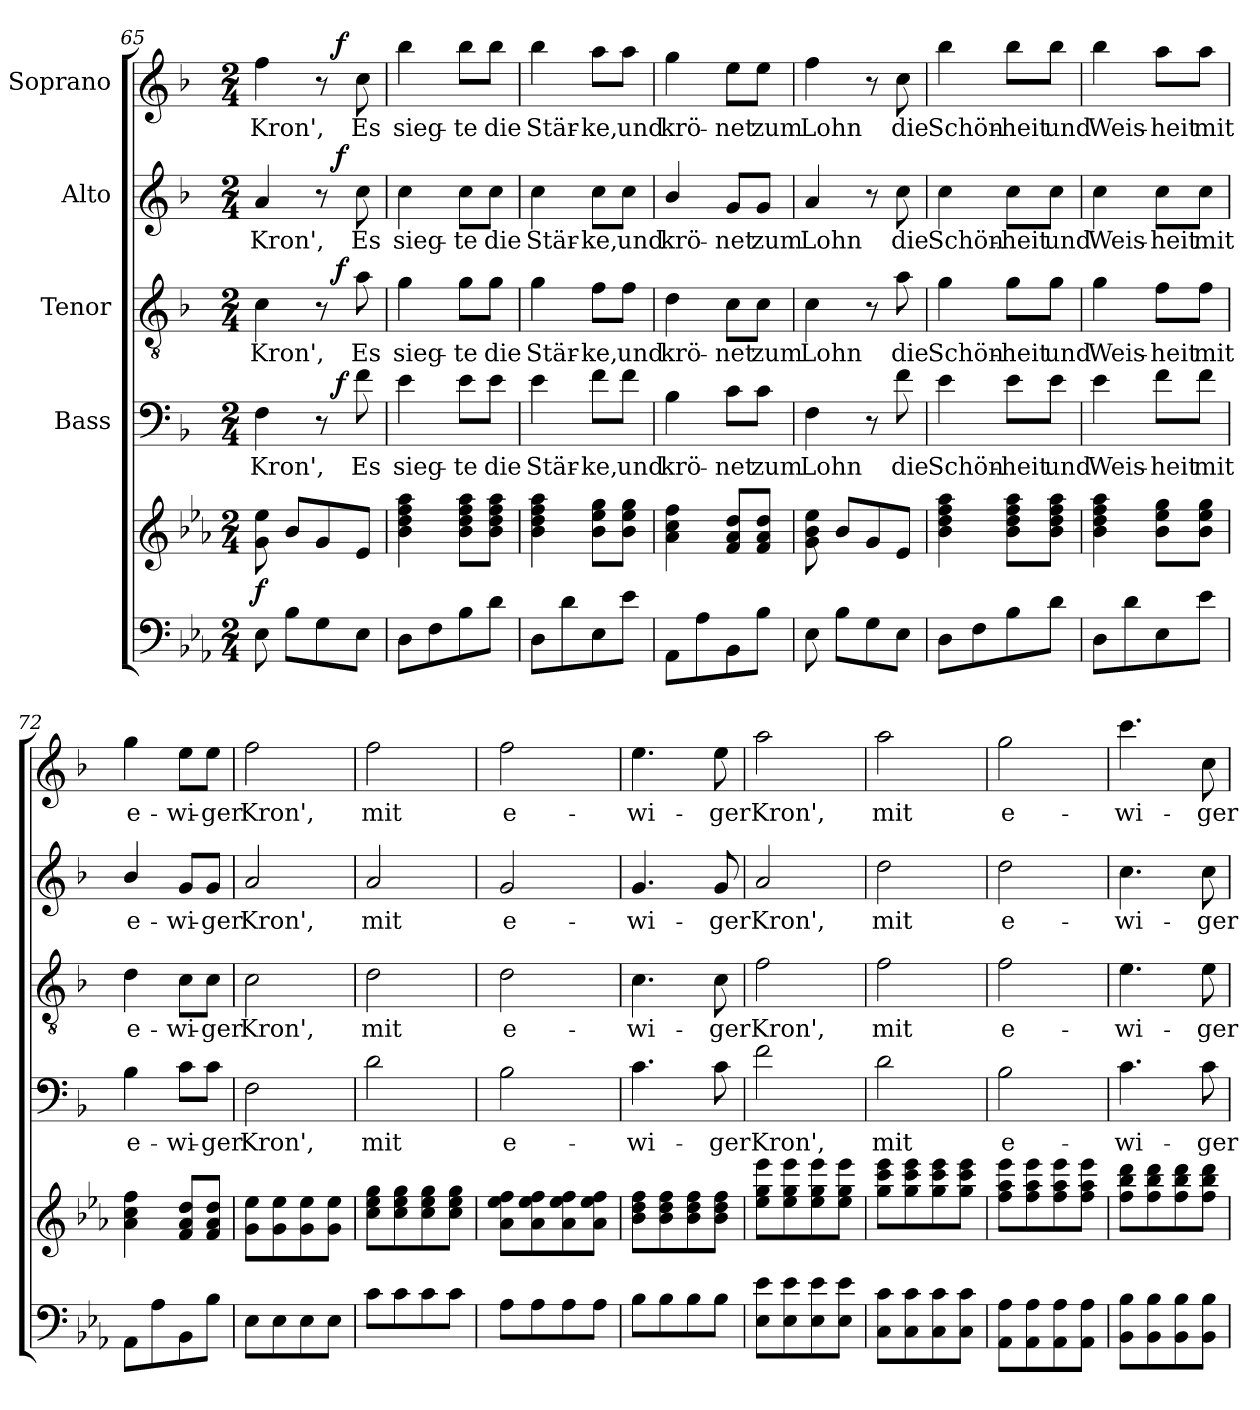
**kern	**kern	**dynam	**kern	**text	**dynam	**kern	**text	**dynam	**kern	**text	**dynam	**kern	**text	**dynam
*part5	*part5	*part5	*part4	*part4	*part4	*part3	*part3	*part3	*part2	*part2	*part2	*part1	*part1	*part1
*staff6	*staff5	*staff5/6	*staff4	*staff4	*staff4	*staff3	*staff3	*staff3	*staff2	*staff2	*staff2	*staff1	*staff1	*staff1
*	*	*	*I"Bass	*	*	*I"Tenor	*	*	*I"Alto	*	*	*I"Soprano	*	*
*clefF4	*clefG2	*	*clefF4	*	*	*clefGv2	*	*	*clefG2	*	*	*clefG2	*	*
*	*	*	*ITrd1c2	*	*	*ITrd1c2	*	*	*ITrd1c2	*	*	*ITrd1c2	*	*
*k[b-e-a-]	*k[b-e-a-]	*	*k[b-e-a-]	*	*	*k[b-e-a-]	*	*	*k[b-e-a-]	*	*	*k[b-e-a-]	*	*
*E-:	*E-:	*	*E-:	*	*	*E-:	*	*	*E-:	*	*	*E-:	*	*
*M2/4	*M2/4	*	*M2/4	*	*	*M2/4	*	*	*M2/4	*	*	*M2/4	*	*
=65	=65	=65	=65	=65	=65	=65	=65	=65	=65	=65	=65	=65	=65	=65
!	!	!LO:DY:b	!	!	!	!	!	!	!	!	!	!	!	!
*	*	*	*^	*	*	*^	*	*	*^	*	*	*^	*	*
8E-\	8g\ 8ee-\	f	4E-\	4ryy	Kron',	.	4B-\	4ryy	Kron',	.	4g/	4ryy	Kron',	.	4ee-\	4ryy	Kron',	.
8B-\L	8b-/L	.	.	.	.	.	.	.	.	.	.	.	.	.	.	.	.	.
8G\	8g/	.	8r	16ryy	.	.	8r	16ryy	.	.	8r	16ryy	.	.	8r	16ryy	.	.
!	!	!	!	!	!	!LO:DY:b	!	!	!	!LO:DY:b	!	!	!	!LO:DY:b	!	!	!	!LO:DY:b
.	.	.	.	8.ryy	.	f	.	8.ryy	.	f	.	8.ryy	.	f	.	8.ryy	.	f
8E-\J	8e-/J	.	8e-\	.	Es	.	8g\	.	Es	.	8b-\	.	Es	.	8b-\	.	Es	.
*	*	*	*v	*v	*	*	*	*	*	*	*v	*v	*	*	*v	*v	*	*
*	*	*	*	*	*	*v	*v	*	*	*	*	*	*	*	*
=66	=66	=66	=66	=66	=66	=66	=66	=66	=66	=66	=66	=66	=66	=66
8D\L	4b-\ 4dd\ 4ff\ 4aa-\	.	4d\	sieg-	.	4f\	sieg-	.	4b-\	sieg-	.	4aa-\	sieg-	.
8F\	.	.	.	.	.	.	.	.	.	.	.	.	.	.
8B-\	8b-\ 8dd\ 8ff\ 8aa-\L	.	8d\L	-te	.	8f\L	-te	.	8b-\L	-te	.	8aa-\L	-te	.
8d\J	8b-\ 8dd\ 8ff\ 8aa-\J	.	8d\J	die	.	8f\J	die	.	8b-\J	die	.	8aa-\J	die	.
=67	=67	=67	=67	=67	=67	=67	=67	=67	=67	=67	=67	=67	=67	=67
8D\L	4b-\ 4dd\ 4ff\ 4aa-\	.	4d\	Stär-	.	4f\	Stär-	.	4b-\	Stär-	.	4aa-\	Stär-	.
8d\	.	.	.	.	.	.	.	.	.	.	.	.	.	.
8E-\	8b-\ 8ee-\ 8gg\L	.	8e-\L	-ke,	.	8e-\L	-ke,	.	8b-\L	-ke,	.	8gg\L	-ke,	.
8e-\J	8b-\ 8ee-\ 8gg\J	.	8e-\J	und	.	8e-\J	und	.	8b-\J	und	.	8gg\J	und	.
=68	=68	=68	=68	=68	=68	=68	=68	=68	=68	=68	=68	=68	=68	=68
8AA-\L	4a-\ 4cc\ 4ff\	.	4A-\	krö-	.	4c\	krö-	.	4a-/	krö-	.	4ff\	krö-	.
8A-\	.	.	.	.	.	.	.	.	.	.	.	.	.	.
8BB-\	8f/ 8a-/ 8dd/L	.	8B-\L	-net	.	8B-\L	-net	.	8f/L	-net	.	8dd\L	-net	.
8B-\J	8f/ 8a-/ 8dd/J	.	8B-\J	zum	.	8B-\J	zum	.	8f/J	zum	.	8dd\J	zum	.
!!LO:PB:g=z
=69	=69	=69	=69	=69	=69	=69	=69	=69	=69	=69	=69	=69	=69	=69
8E-\	8g\ 8b-\ 8ee-\	.	4E-\	Lohn	.	4B-\	Lohn	.	4g/	Lohn	.	4ee-\	Lohn	.
8B-\L	8b-/L	.	.	.	.	.	.	.	.	.	.	.	.	.
8G\	8g/	.	8r	.	.	8r	.	.	8r	.	.	8r	.	.
8E-\J	8e-/J	.	8e-\	die	.	8g\	die	.	8b-\	die	.	8b-\	die	.
=70	=70	=70	=70	=70	=70	=70	=70	=70	=70	=70	=70	=70	=70	=70
8D\L	4b-\ 4dd\ 4ff\ 4aa-\	.	4d\	Schön-	.	4f\	Schön-	.	4b-\	Schön-	.	4aa-\	Schön-	.
8F\	.	.	.	.	.	.	.	.	.	.	.	.	.	.
8B-\	8b-\ 8dd\ 8ff\ 8aa-\L	.	8d\L	-heit	.	8f\L	-heit	.	8b-\L	-heit	.	8aa-\L	-heit	.
8d\J	8b-\ 8dd\ 8ff\ 8aa-\J	.	8d\J	und	.	8f\J	und	.	8b-\J	und	.	8aa-\J	und	.
=71	=71	=71	=71	=71	=71	=71	=71	=71	=71	=71	=71	=71	=71	=71
8D\L	4b-\ 4dd\ 4ff\ 4aa-\	.	4d\	Weis-	.	4f\	Weis-	.	4b-\	Weis-	.	4aa-\	Weis-	.
8d\	.	.	.	.	.	.	.	.	.	.	.	.	.	.
8E-\	8b-\ 8ee-\ 8gg\L	.	8e-\L	-heit	.	8e-\L	-heit	.	8b-\L	-heit	.	8gg\L	-heit	.
8e-\J	8b-\ 8ee-\ 8gg\J	.	8e-\J	mit	.	8e-\J	mit	.	8b-\J	mit	.	8gg\J	mit	.
=72	=72	=72	=72	=72	=72	=72	=72	=72	=72	=72	=72	=72	=72	=72
8AA-\L	4a-\ 4cc\ 4ff\	.	4A-\	e-	.	4c\	e-	.	4a-/	e-	.	4ff\	e-	.
8A-\	.	.	.	.	.	.	.	.	.	.	.	.	.	.
8BB-\	8f/ 8a-/ 8dd/L	.	8B-\L	-wi-	.	8B-\L	-wi-	.	8f/L	-wi-	.	8dd\L	-wi-	.
8B-\J	8f/ 8a-/ 8dd/J	.	8B-\J	-ger	.	8B-\J	-ger	.	8f/J	-ger	.	8dd\J	-ger	.
=73	=73	=73	=73	=73	=73	=73	=73	=73	=73	=73	=73	=73	=73	=73
8E-\L	8g\ 8ee-\L	.	2E-\	Kron',	.	2B-\	Kron',	.	2g/	Kron',	.	2ee-\	Kron',	.
8E-\	8g\ 8ee-\	.	.	.	.	.	.	.	.	.	.	.	.	.
8E-\	8g\ 8ee-\	.	.	.	.	.	.	.	.	.	.	.	.	.
8E-\J	8g\ 8ee-\J	.	.	.	.	.	.	.	.	.	.	.	.	.
=74	=74	=74	=74	=74	=74	=74	=74	=74	=74	=74	=74	=74	=74	=74
8c\L	8cc\ 8ee-\ 8gg\L	.	2c\	mit	.	2c\	mit	.	2g/	mit	.	2ee-\	mit	.
8c\	8cc\ 8ee-\ 8gg\	.	.	.	.	.	.	.	.	.	.	.	.	.
8c\	8cc\ 8ee-\ 8gg\	.	.	.	.	.	.	.	.	.	.	.	.	.
8c\J	8cc\ 8ee-\ 8gg\J	.	.	.	.	.	.	.	.	.	.	.	.	.
=75	=75	=75	=75	=75	=75	=75	=75	=75	=75	=75	=75	=75	=75	=75
8A-\L	8a-\ 8ee-\ 8ff\L	.	2A-\	e-	.	2c\	e-	.	2f/	e-	.	2ee-\	e-	.
8A-\	8a-\ 8ee-\ 8ff\	.	.	.	.	.	.	.	.	.	.	.	.	.
8A-\	8a-\ 8ee-\ 8ff\	.	.	.	.	.	.	.	.	.	.	.	.	.
8A-\J	8a-\ 8ee-\ 8ff\J	.	.	.	.	.	.	.	.	.	.	.	.	.
=76	=76	=76	=76	=76	=76	=76	=76	=76	=76	=76	=76	=76	=76	=76
8B-\L	8b-\ 8dd\ 8ff\L	.	4.B-\	-wi-	.	4.B-\	-wi-	.	4.f/	-wi-	.	4.dd\	-wi-	.
8B-\	8b-\ 8dd\ 8ff\	.	.	.	.	.	.	.	.	.	.	.	.	.
8B-\	8b-\ 8dd\ 8ff\	.	.	.	.	.	.	.	.	.	.	.	.	.
8B-\J	8b-\ 8dd\ 8ff\J	.	8B-\	-ger	.	8B-\	-ger	.	8f/	-ger	.	8dd\	-ger	.
!!LO:LB:g=z
=77	=77	=77	=77	=77	=77	=77	=77	=77	=77	=77	=77	=77	=77	=77
8E-\ 8e-\L	8ee-\ 8gg\ 8eee-\L	.	2e-\	Kron',	.	2e-\	Kron',	.	2g/	Kron',	.	2gg\	Kron',	.
8E-\ 8e-\	8ee-\ 8gg\ 8eee-\	.	.	.	.	.	.	.	.	.	.	.	.	.
8E-\ 8e-\	8ee-\ 8gg\ 8eee-\	.	.	.	.	.	.	.	.	.	.	.	.	.
8E-\ 8e-\J	8ee-\ 8gg\ 8eee-\J	.	.	.	.	.	.	.	.	.	.	.	.	.
=78	=78	=78	=78	=78	=78	=78	=78	=78	=78	=78	=78	=78	=78	=78
8C\ 8c\L	8gg\ 8ccc\ 8eee-\L	.	2c\	mit	.	2e-\	mit	.	2cc\	mit	.	2gg\	mit	.
8C\ 8c\	8gg\ 8ccc\ 8eee-\	.	.	.	.	.	.	.	.	.	.	.	.	.
8C\ 8c\	8gg\ 8ccc\ 8eee-\	.	.	.	.	.	.	.	.	.	.	.	.	.
8C\ 8c\J	8gg\ 8ccc\ 8eee-\J	.	.	.	.	.	.	.	.	.	.	.	.	.
=79	=79	=79	=79	=79	=79	=79	=79	=79	=79	=79	=79	=79	=79	=79
8AA-\ 8A-\L	8ff\ 8aa-\ 8eee-\L	.	2A-\	e-	.	2e-\	e-	.	2cc\	e-	.	2ff\	e-	.
8AA-\ 8A-\	8ff\ 8aa-\ 8eee-\	.	.	.	.	.	.	.	.	.	.	.	.	.
8AA-\ 8A-\	8ff\ 8aa-\ 8eee-\	.	.	.	.	.	.	.	.	.	.	.	.	.
8AA-\ 8A-\J	8ff\ 8aa-\ 8eee-\J	.	.	.	.	.	.	.	.	.	.	.	.	.
=80	=80	=80	=80	=80	=80	=80	=80	=80	=80	=80	=80	=80	=80	=80
8BB-\ 8B-\L	8ff\ 8bb-\ 8ddd\L	.	4.B-\	-wi-	.	4.d\	-wi-	.	4.b-\	-wi-	.	4.bb-\	-wi-	.
8BB-\ 8B-\	8ff\ 8bb-\ 8ddd\	.	.	.	.	.	.	.	.	.	.	.	.	.
8BB-\ 8B-\	8ff\ 8bb-\ 8ddd\	.	.	.	.	.	.	.	.	.	.	.	.	.
8BB-\ 8B-\J	8ff\ 8bb-\ 8ddd\J	.	8B-\	-ger	.	8d\	-ger	.	8b-\	-ger	.	8b-\	-ger	.
=	=	=	=	=	=	=	=	=	=	=	=	=	=	=
*-	*-	*-	*-	*-	*-	*-	*-	*-	*-	*-	*-	*-	*-	*-
